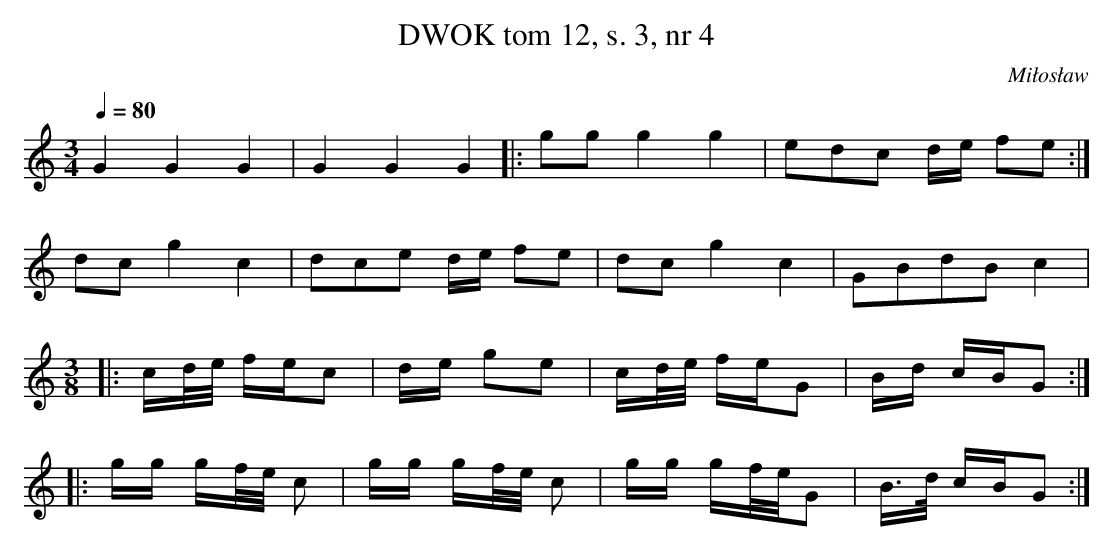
X:1
T: DWOK tom 12, s. 3, nr 4
O:Miłosław
L:1/8
M:3/4
K:C
Q:1/4=80
G2G2G2|G2G2G2||:ggg2g2|edc d/e/ fe:|
dcg2c2|dce d/e/ fe|dcg2c2|GBdBc2|
M:3/8
|:c/d/4e/4 f/e/c|d/e/ ge|c/d/4e/4 f/e/G|B/d/ c/B/G:|
|:g/g/ g/f/4e/4 c|g/g/ g/f/4e/4 c|g/g/ g/f/4e/4G|B3/4d/4 c/B/G:|
